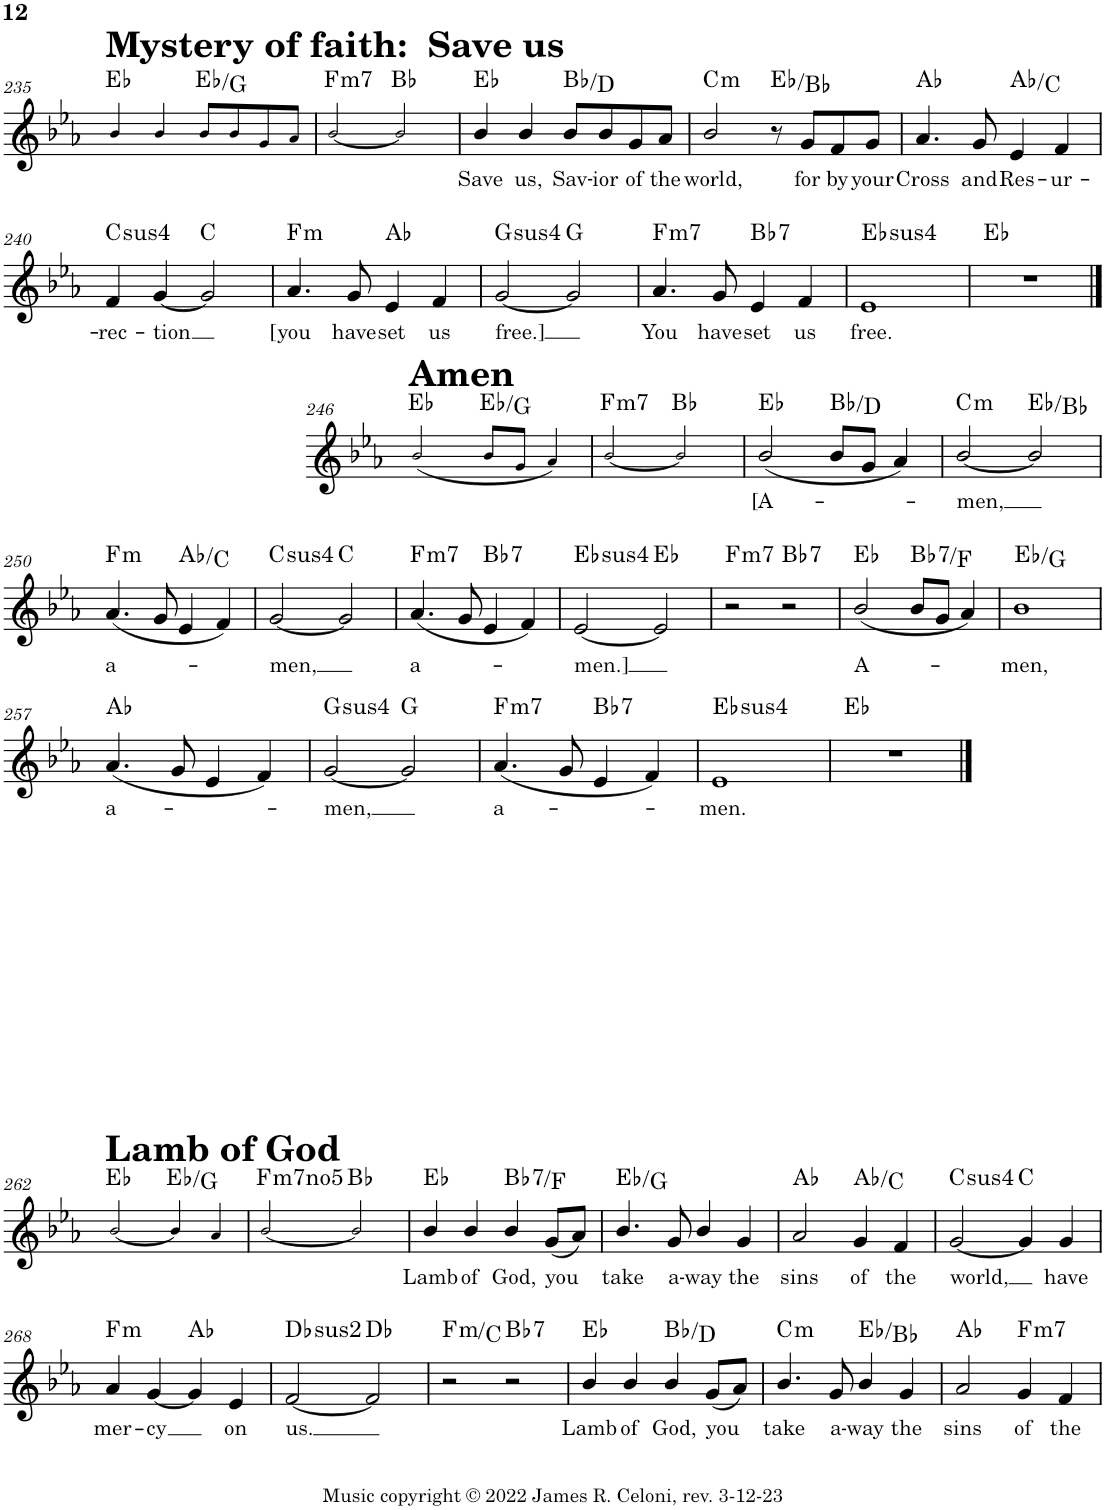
**kern	**text	**harte
*part1	*part1	*part1
*staff1	*staff1	*
*I"Piano	*	*
*I'Pno.	*	*
!!LO:PB:g=z
*clefG2	*	*
*k[b-e-a-]	*	*
*M4/4	*	*
=235	=235	=235
!LO:TX:a:B:t=Mystery of faith&colon;  Save us	!	!
4b-!/	.	Eb:maj
4b-!/	.	.
8b-!/L	.	Eb:maj/3
8b-!/	.	.
8g!/	.	.
8a-!/J	.	.
=236	=236	=236
!	!	!LO:H:kt=m7
[2b-!/	.	F:min7
2b-!/]	.	Bb:maj
=237	=237	=237
!	!LO:LY:b	!
4b-/	Save	Eb:maj
!	!LO:LY:b	!
4b-/	us,	.
!	!LO:LY:b	!
8b-/L	Sav-	Bb:maj/3
!	!LO:LY:b	!
8b-/	ior	.
!	!LO:LY:b	!
8g/	of	.
!	!LO:LY:b	!
8a-/J	the	.
=238	=238	=238
!	!LO:LY:b	!LO:H:kt=m
2b-/	world,	C:min
8r	.	Eb:maj/5
!	!LO:LY:b	!
8g/L	for	.
!	!LO:LY:b	!
8f/	by	.
!	!LO:LY:b	!
8g/J	your	.
=239	=239	=239
!	!LO:LY:b	!
4.a-/	Cross	Ab:maj
!	!LO:LY:b	!
8g/	and	.
!	!LO:LY:b	!
4e-/	Res-	Ab:maj/3
!	!LO:LY:b	!
4f/	-ur-	.
!!LO:LB:g=z
=240	=240	=240
!	!LO:LY:b	!LO:H:kt=4
4f/	-rec-	C:sus4
!	!LO:LY:b	!
[4g/	-tion	.
2g/]	.	C:maj
=241	=241	=241
!	!LO:LY:b	!LO:H:kt=m
4.a-/	-[you	F:min
!	!LO:LY:b	!
8g/	have	.
!	!LO:LY:b	!
4e-/	set	Ab:maj
!	!LO:LY:b	!
4f/	us	.
=242	=242	=242
!	!LO:LY:b	!LO:H:kt=4
[2g/	free.]	G:sus4
2g/]	.	G:maj
=243	=243	=243
!	!LO:LY:b	!LO:H:kt=m7
4.a-/	You	F:min7
!	!LO:LY:b	!
8g/	have	.
!	!LO:LY:b	!LO:H:kt=7
4e-/	set	Bb:7
!	!LO:LY:b	!
4f/	us	.
=244	=244	=244
!	!LO:LY:b	!LO:H:kt=4
1e-	free.	Eb:sus4
=245	=245	=245
1r	.	Eb:maj
!!LO:LB:g=z
==246	==246	==246
!LO:TX:a:B:t=Amen	!	!
(2b-!/	.	Eb:maj
8b-!/L	.	Eb:maj/3
8g!/J	.	.
4a-!/)	.	.
=247	=247	=247
!	!	!LO:H:kt=m7
[2b-!/	.	F:min7
2b-!/]	.	Bb:maj
=248	=248	=248
!	!LO:LY:b	!
(2b-/	[A-	Eb:maj
8b-/L	.	Bb:maj/3
8g/J	.	.
4a-/)	.	.
=249	=249	=249
!	!LO:LY:b	!LO:H:kt=m
[2b-/	-men,	C:min
2b-/]	.	Eb:maj/5
!!LO:LB:g=z
=250	=250	=250
!	!LO:LY:b	!LO:H:kt=m
(4.a-/	a-	F:min
8g/	.	.
4e-/	.	Ab:maj/3
4f/)	.	.
=251	=251	=251
!	!LO:LY:b	!LO:H:kt=4
[2g/	-men,	C:sus4
2g/]	.	C:maj
=252	=252	=252
!	!LO:LY:b	!LO:H:kt=m7
(4.a-/	a-	F:min7
8g/	.	.
!	!	!LO:H:kt=7
4e-/	.	Bb:7
4f/)	.	.
=253	=253	=253
!	!LO:LY:b	!LO:H:kt=4
[2e-/	-men.]	Eb:sus4
2e-/]	.	Eb:maj
=254	=254	=254
!	!	!LO:H:kt=m7
2r	.	F:min7
!	!	!LO:H:kt=7
2r	.	Bb:7
=255	=255	=255
!	!LO:LY:b	!
(2b-/	A-	Eb:maj
!	!	!LO:H:kt=7
8b-/L	.	Bb:7/5
8g/J	.	.
4a-/)	.	.
=256	=256	=256
!	!LO:LY:b	!
1b-	men,	Eb:maj/3
!!LO:LB:g=z
=257	=257	=257
!	!LO:LY:b	!
(4.a-/	a-	Ab:maj
8g/	.	.
4e-/	.	.
4f/)	.	.
=258	=258	=258
!	!LO:LY:b	!LO:H:kt=4
[2g/	-men,	G:sus4
2g/]	.	G:maj
=259	=259	=259
!	!LO:LY:b	!LO:H:kt=m7
(4.a-/	a-	F:min7
8g/	.	.
!	!	!LO:H:kt=7
4e-/	.	Bb:7
4f/)	.	.
=260	=260	=260
!	!LO:LY:b	!LO:H:kt=4
1e-	-men.	Eb:sus4
=261	=261	=261
1r	.	Eb:maj
!!LO:LB:g=z
==262	==262	==262
!LO:TX:a:B:t=Lamb of God	!	!
[2b-!/	.	Eb:maj
4b-!/]	.	Eb:maj/3
4a-!/	.	.
=263	=263	=263
!	!	!LO:H:kt=m7
[2b-!/	.	F:min7(*5)
2b-!/]	.	Bb:maj
=264	=264	=264
!	!LO:LY:b	!
4b-/	Lamb	Eb:maj
!	!LO:LY:b	!
4b-/	of	.
!	!LO:LY:b	!LO:H:kt=7
4b-/	God,	Bb:7/5
!	!LO:LY:b	!
(8g/L	you	.
8a-/J)	.	.
=265	=265	=265
!	!LO:LY:b	!
4.b-/	take	Eb:maj/3
!	!LO:LY:b	!
8g/	a-	.
!	!LO:LY:b	!
4b-/	-way	.
!	!LO:LY:b	!
4g/	the	.
=266	=266	=266
!	!LO:LY:b	!
2a-/	sins	Ab:maj
!	!LO:LY:b	!
4g/	of	Ab:maj/3
!	!LO:LY:b	!
4f/	the	.
=267	=267	=267
!	!LO:LY:b	!LO:H:kt=4
[2g/	world,	C:sus4
4g/]	.	C:maj
!	!LO:LY:b	!
4g/	have	.
!!LO:LB:g=z
=268	=268	=268
!	!LO:LY:b	!LO:H:kt=m
4a-/	mer-	F:min
!	!LO:LY:b	!
[4g/	-cy	.
4g/]	.	Ab:maj
!	!LO:LY:b	!
4e-/	on	.
=269	=269	=269
!	!LO:LY:b	!LO:H:kt=2
[2f/	us.	Db:(1,2,5)
2f/]	.	Db:maj
=270	=270	=270
!	!	!LO:H:kt=m
2r	.	F:min/5
!	!	!LO:H:kt=7
2r	.	Bb:7
=271	=271	=271
!	!LO:LY:b	!
4b-/	Lamb	Eb:maj
!	!LO:LY:b	!
4b-/	of	.
!	!LO:LY:b	!
4b-/	God,	Bb:maj/3
!	!LO:LY:b	!
(8g/L	you	.
8a-/J)	.	.
=272	=272	=272
!	!LO:LY:b	!LO:H:kt=m
4.b-/	take	C:min
!	!LO:LY:b	!
8g/	a-	.
!	!LO:LY:b	!
4b-/	-way	Eb:maj/5
!	!LO:LY:b	!
4g/	the	.
=273	=273	=273
!	!LO:LY:b	!
2a-/	sins	Ab:maj
!	!LO:LY:b	!LO:H:kt=m7
4g/	of	F:min7
!	!LO:LY:b	!
4f/	the	.
=	=	=
*-	*-	*-
